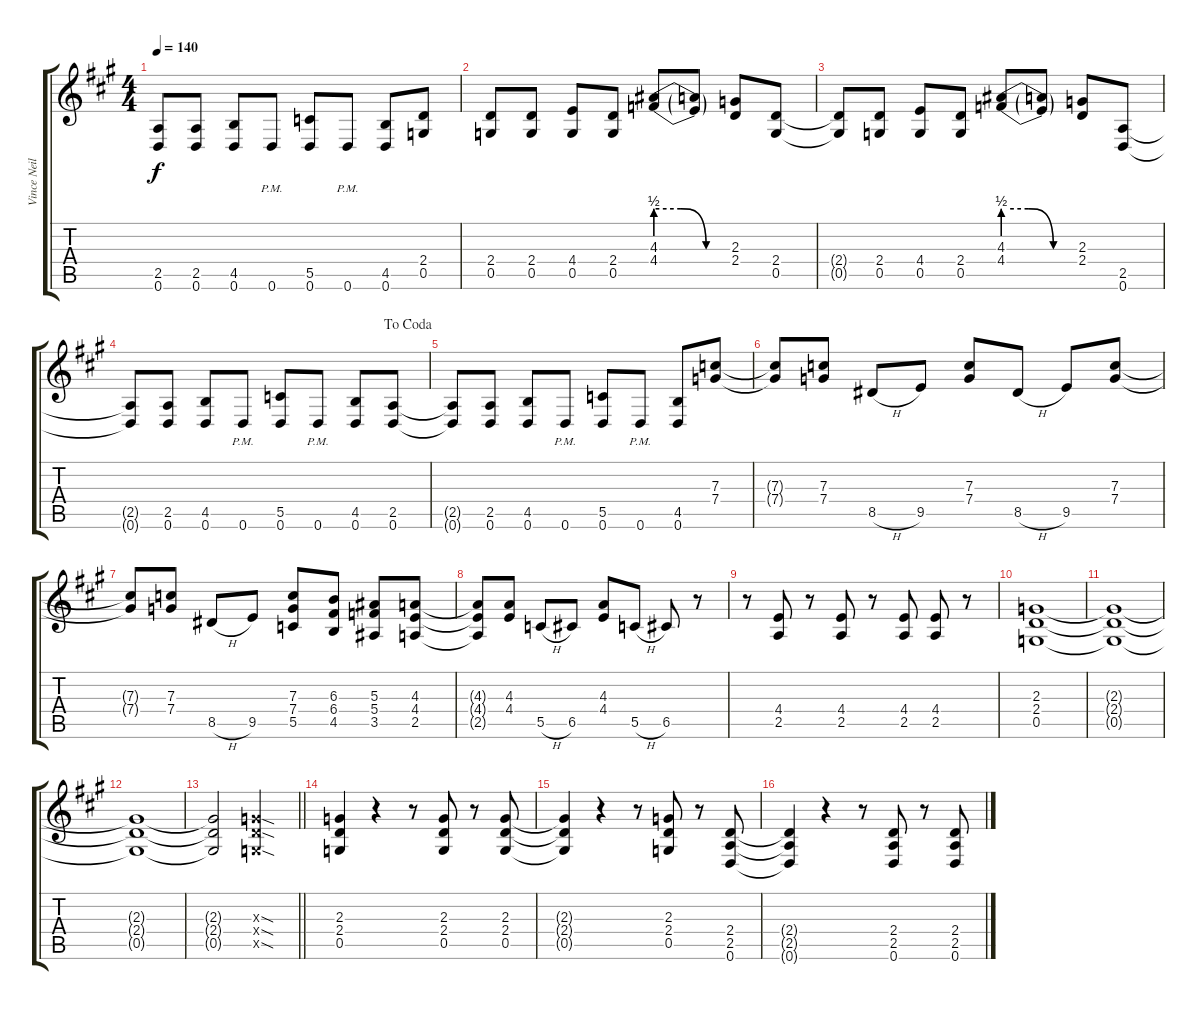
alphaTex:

\track ("Vince Neil" "Vince Neil") {instrument distortionguitar}
\staff {score tabs}
\tuning (D4 A3 F3 C3 G2 D2) {hide}
\ts (4 4)
\tempo 140
\clef g2
\ks a
(2.5{t} 0.6{t}).8{dy f} (2.5 0.6).8 (4.5 0.6).8 0.6{pm}.8 (5.5 0.6).8 0.6{pm}.8 (4.5 0.6).8 (2.4 0.5).8 |
(2.4 0.5).8 (2.4 0.5).8 (4.4 0.5).8 (2.4 0.5).8 (4.3{be (custom 0 2 20 2 40 0 60 0)} 4.4{be (custom 0 2 20 2 40 0 60 0)}).8 (4.3{t} 4.4{t}).8 (2.3 2.4).8 (2.4 0.5).8 |
(2.4{t} 0.5{t}).8 (2.4 0.5).8 (4.4 0.5).8 (2.4 0.5).8 (4.3{be (custom 0 2 20 2 40 0 60 0)} 4.4{be (custom 0 2 20 2 40 0 60 0)}).8 (4.3{t} 4.4{t}).8 (2.3 2.4).8 (2.5 0.6).8 |
\jump dacoda
(2.5{t} 0.6{t}).8 (2.5 0.6).8 (4.5 0.6).8 0.6{pm}.8 (5.5 0.6).8 0.6{pm}.8 (4.5 0.6).8 (2.5 0.6).8 |
(2.5{t} 0.6{t}).8 (2.5 0.6).8 (4.5 0.6).8 0.6{pm}.8 (5.5 0.6).8 0.6{pm}.8 (4.5 0.6).8 (7.3 7.4).8 |
(7.3{t} 7.4{t}).8 (7.3 7.4).8 8.5{h}.8 9.5.8 (7.3 7.4).8 8.5{h}.8 9.5.8 (7.3 7.4).8 |
(7.3{t} 7.4{t}).8 (7.3 7.4).8 8.5{h}.8 9.5.8 (7.3 7.4 5.5).8 (6.3 6.4 4.5).8 (5.3 5.4 3.5).8 (4.3 4.4 2.5).8 |
(4.3{t} 4.4{t} 2.5{t}).8 (4.3 4.4).8 5.5{h}.8 6.5.8 (4.3 4.4).8 5.5{h}.8 6.5.8 r.8 |
r.8 (4.4 2.5).8 r.8 (4.4 2.5).8 r.8 (4.4 2.5).8 (4.4 2.5).8 r.8 |
(2.3 2.4 0.5).1 |
(2.3{t} 2.4{t} 0.5{t}).1 |
(2.3{t} 2.4{t} 0.5{t}).1 |
\barLineRight lightlight
(2.3{t} 2.4{t} 0.5{t}).2 (2.3{sod x} 2.4{sod x} 0.5{sod x}).2 |
(2.3 2.4 0.5).4 r.4 r.8 (2.3 2.4 0.5).8 r.8 (2.3 2.4 0.5).8 |
(2.3{t} 2.4{t} 0.5{t}).4 r.4 r.8 (2.3 2.4 0.5).8 r.8 (2.4 2.5 0.6).8 |
(2.4{t} 2.5{t} 0.6{t}).4 r.4 r.8 (2.4 2.5 0.6).8 r.8 (2.4 2.5 0.6).8
